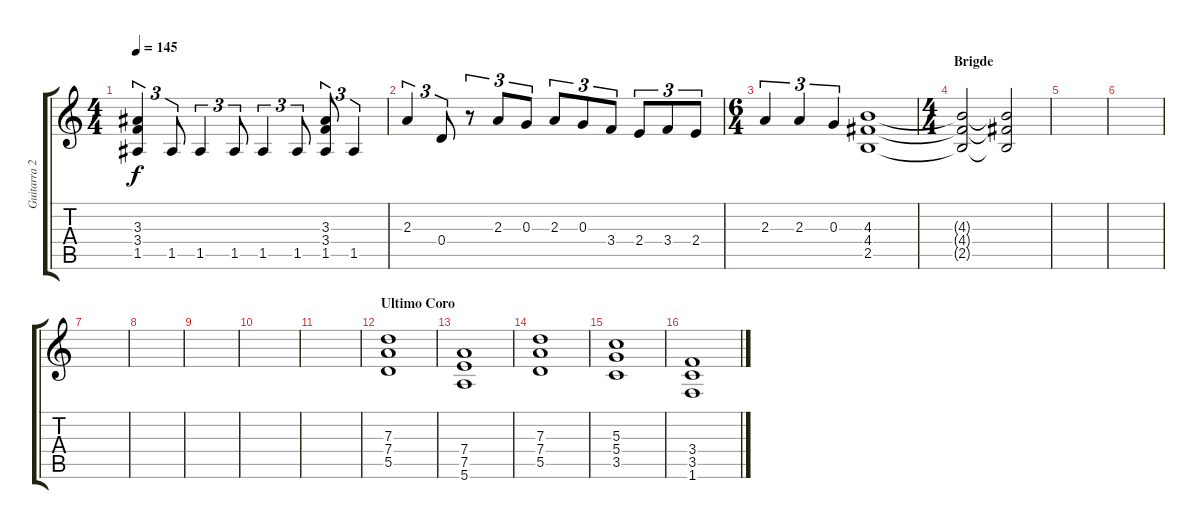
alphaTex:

\track ("Guitarra 2" "Guitarra 2") {instrument overdrivenguitar}
\staff {score tabs}
\tuning (E4 B3 G3 D3 A2 E2) {hide}
\ts (4 4)
\tempo 145
\clef g2
\ks c
(3.3 3.4 1.5).4{tu (3 2) dy f} 1.5.8{tu (3 2)} 1.5.4{tu (3 2)} 1.5.8{tu (3 2)} 1.5.4{tu (3 2)} 1.5.8{tu (3 2)} (3.3 3.4 1.5).8{tu (3 2)} 1.5.4{tu (3 2)} |
2.3.4{tu (3 2)} 0.4.8{tu (3 2)} r.8{tu (3 2)} 2.3.8{tu (3 2)} 0.3.8{tu (3 2)} 2.3.8{tu (3 2)} 0.3.8{tu (3 2)} 3.4.8{tu (3 2)} 2.4.8{tu (3 2)} 3.4.8{tu (3 2)} 2.4.8{tu (3 2)} |
\ts (6 4)
2.3.4{tu (3 2)} 2.3.4{tu (3 2)} 0.3.4{tu (3 2)} (4.3 4.4 2.5).1{volume 0} |
\ts (4 4)
\section ("" "Brigde")
(4.3{t} 4.4{t} 2.5{t}).2 (4.3{t} 4.4{t} 2.5{t}).2 |
|
|
|
|
|
|
|
\section ("" "Ultimo Coro")
(7.3 7.4 5.5).1{volume 11 instrument overdrivenguitar} |
(7.4 7.5 5.6).1 |
(7.3 7.4 5.5).1 |
(5.3 5.4 3.5).1 |
(3.4 3.5 1.6).1
